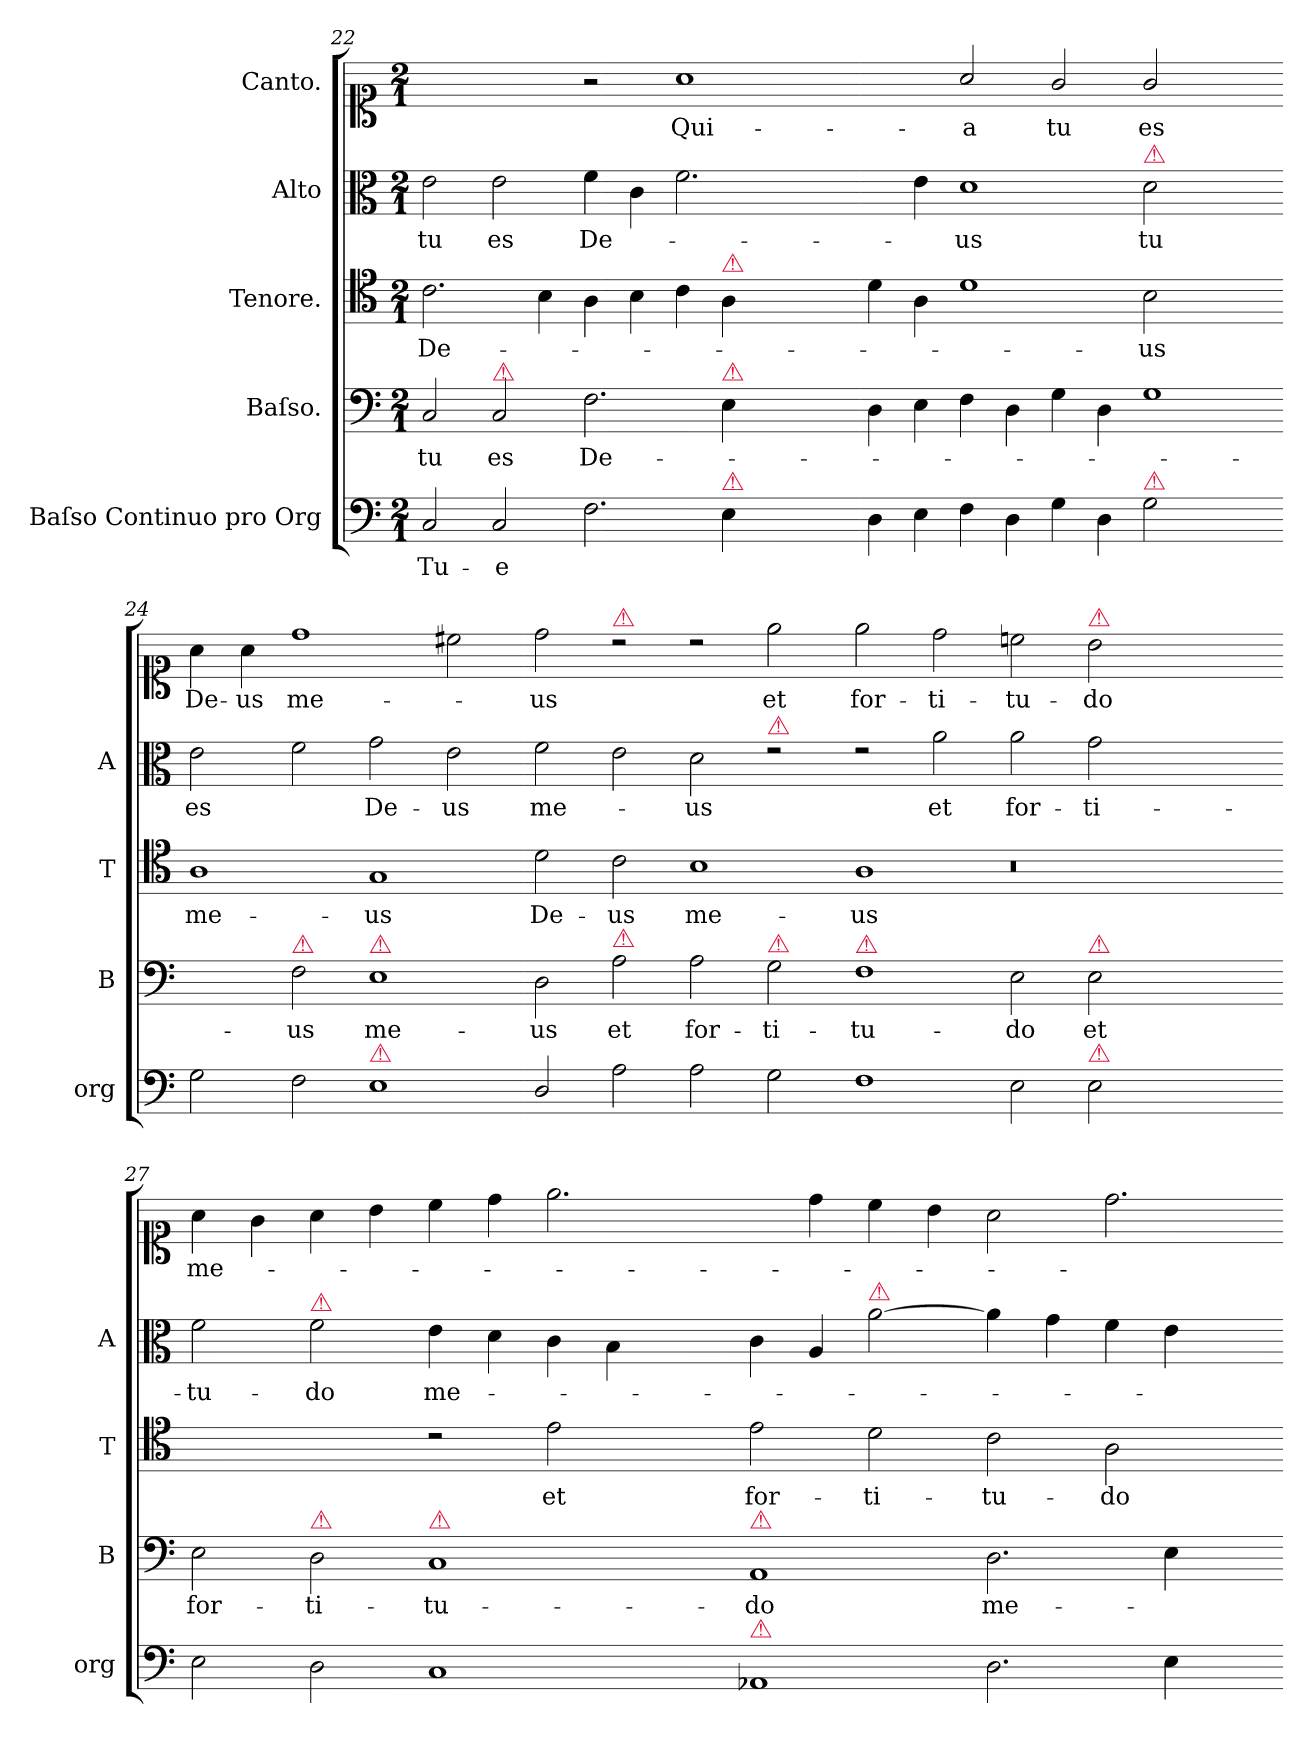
**kern	**text	**kern	**text	**kern	**text	**kern	**text	**kern	**text
*part5	*part5	*part4	*part4	*part3	*part3	*part2	*part2	*part1	*part1
*staff5	*staff5	*staff4	*staff4	*staff3	*staff3	*staff2	*staff2	*staff1	*staff1
*I"Baſso Continuo pro Org	*	*I"Baſso.	*	*I"Tenore.	*	*I"Alto	*	*I"Canto.	*
*I'org	*	*I'B	*	*I'T	*	*I'A	*	*	*
*clefF4	*	*clefF4	*	*clefC4	*	*clefC3	*	*clefC1	*
*k[]	*	*k[]	*	*k[]	*	*k[]	*	*k[]	*
*M2/1	*	*M2/1	*	*M2/1	*	*M2/1	*	*M2/1	*
=22	=22	=22	=22	=22	=22	=22	=22	=22	=22
2C/	Tu-	2C/	tu	2.c\	De-	2e\	tu	1ryy	.
!	!	!LO:TX:a:color=crimson:t=⚠	!	!	!	!	!	!	!
2C/	-e	2C/	es	.	.	2e\	es	.	.
.	.	.	.	4B\	.	.	.	.	.
2.F\	.	2.F\	De-	4A\	.	4f\	De-	2r	.
.	.	.	.	4B\	.	4c\	.	.	.
.	.	.	.	4c\	.	2.f\	.	1a\	Qui-
!	!	!	!	!LO:TX:a:color=crimson:t=⚠	!	!	!	!	!
!	!	!LO:TX:a:color=crimson:t=⚠	!	!	!	!	!	!	!
!LO:TX:a:color=crimson:t=⚠	!	!	!	!	!	!	!	!	!
4E\	.	4E\	.	4A\	.	.	.	.	.
2ryy	.	2ryy	.	2ryy	.	.	.	.	.
.	.	.	.	.	.	4ryy	.	.	.
=23-	=23-	=23-	=23-	=23-	=23-	=23-	=23-	=23-	=23-
4D\	.	4D\	.	4d\	.	4ryy	.	2ryy	.
4E\	.	4E\	.	4A\	.	4e\	.	.	.
4F\	.	4F\	.	1d	.	1d	-us	2a/	-a
4D\	.	4D\	.	.	.	.	.	.	.
4G\	.	4G\	.	.	.	.	.	2g/	tu
4D\	.	4D\	.	.	.	.	.	.	.
!	!	!	!	!	!	!LO:TX:a:color=crimson:t=⚠	!	!	!
!LO:TX:a:color=crimson:t=⚠	!	!	!	!	!	!	!	!	!
2G\	.	1G\	.	2B\	-us	2d\	tu	2g/	es
2ryy	.	.	.	2ryy	.	2ryy	.	2ryy	.
=24-	=24-	=24-	=24-	=24-	=24-	=24-	=24-	=24-	=24-
2G\	.	2ryy	.	1A	me-	2e\	es	4a\	De-
.	.	.	.	.	.	.	.	4a\	-us
!	!	!LO:TX:a:color=crimson:t=⚠	!	!	!	!	!	!	!
2F\	.	2F\	-us	.	.	2f\	.	1dd	me-
!	!	!LO:TX:a:color=crimson:t=⚠	!	!	!	!	!	!	!
!LO:TX:a:color=crimson:t=⚠	!	!	!	!	!	!	!	!	!
1E	.	1E	me-	1G	-us	2g\	De-	.	.
.	.	.	.	.	.	2e\	-us	2cc#X\	.
=25-	=25-	=25-	=25-	=25-	=25-	=25-	=25-	=25-	=25-
2D/	.	2D\	-us	2d\	De-	2f\	me-	2dd\	-us
!	!	!	!	!	!	!	!	!LO:TX:a:color=crimson:t=⚠	!
!	!	!LO:TX:a:color=crimson:t=⚠	!	!	!	!	!	!	!
2A\	.	2A\	et	2c\	-us	2e\	.	2rb	.
2A\	.	2A\	for-	1B	me-	2d\	-us	2rb	.
!	!	!	!	!	!	!LO:TX:a:color=crimson:t=⚠	!	!	!
!	!	!LO:TX:a:color=crimson:t=⚠	!	!	!	!	!	!	!
2G\	.	2G\	-ti-	.	.	2re	.	2ee\	et
=26-	=26-	=26-	=26-	=26-	=26-	=26-	=26-	=26-	=26-
!	!	!LO:TX:a:color=crimson:t=⚠	!	!	!	!	!	!	!
1F	.	1F	-tu-	1A	-us	2re	.	2ee\	for-
.	.	.	.	.	.	2a\	et	2dd\	-ti-
2E\	.	2E\	-do	0r	.	2a\	for-	2ccn\	-tu-
!	!	!	!	!	!	!	!	!LO:TX:a:color=crimson:t=⚠	!
!	!	!LO:TX:a:color=crimson:t=⚠	!	!	!	!	!	!	!
!LO:TX:a:color=crimson:t=⚠	!	!	!	!	!	!	!	!	!
2E\	.	2E\	et	.	.	2g\	-ti-	2b\	-do
1ryy	.	1ryy	.	.	.	1ryy	.	1ryy	.
=27-	=27-	=27-	=27-	=27-	=27-	=27-	=27-	=27-	=27-
2E\	.	2E\	for-	1ryy	.	2f\	-tu-	4a\	me-
.	.	.	.	.	.	.	.	4g\	.
!	!	!	!	!	!	!LO:TX:a:color=crimson:t=⚠	!	!	!
!	!	!LO:TX:a:color=crimson:t=⚠	!	!	!	!	!	!	!
2D\	.	2D\	-ti-	.	.	2f\	-do	4a\	.
.	.	.	.	.	.	.	.	4b\	.
!	!	!LO:TX:a:color=crimson:t=⚠	!	!	!	!	!	!	!
1C	.	1C	-tu-	2rc	.	4e\	me-	4cc\	.
.	.	.	.	.	.	4d\	.	4dd\	.
.	.	.	.	2e\	et	4c\	.	2.ee\	.
.	.	.	.	.	.	4B\	.	.	.
4ryy	.	4ryy	.	4ryy	.	4ryy	.	.	.
=28-	=28-	=28-	=28-	=28-	=28-	=28-	=28-	=28-	=28-
!	!	!LO:TX:a:color=crimson:t=⚠	!	!	!	!	!	!	!
!LO:TX:a:color=crimson:t=⚠	!	!	!	!	!	!	!	!	!
1AA-X	.	1AA	-do	2e\	for-	4c\	.	4ryy	.
.	.	.	.	.	.	4A/	.	4dd\	.
!	!	!	!	!	!	!LO:TX:a:color=crimson:t=⚠	!	!	!
.	.	.	.	2d\	-ti-	[2a\	.	4cc\	.
.	.	.	.	.	.	.	.	4b\	.
2.D\	.	2.D\	me-	2c\	-tu-	4a!\]	.	2a\	.
.	.	.	.	.	.	4g\	.	.	.
.	.	.	.	2A\	-do	4f\	.	2.dd\	.
4E\	.	4E\	.	.	.	4e\	.	.	.
4ryy	.	4ryy	.	4ryy	.	4ryy	.	.	.
=-	=-	=-	=-	=-	=-	=-	=-	=-	=-
*-	*-	*-	*-	*-	*-	*-	*-	*-	*-
